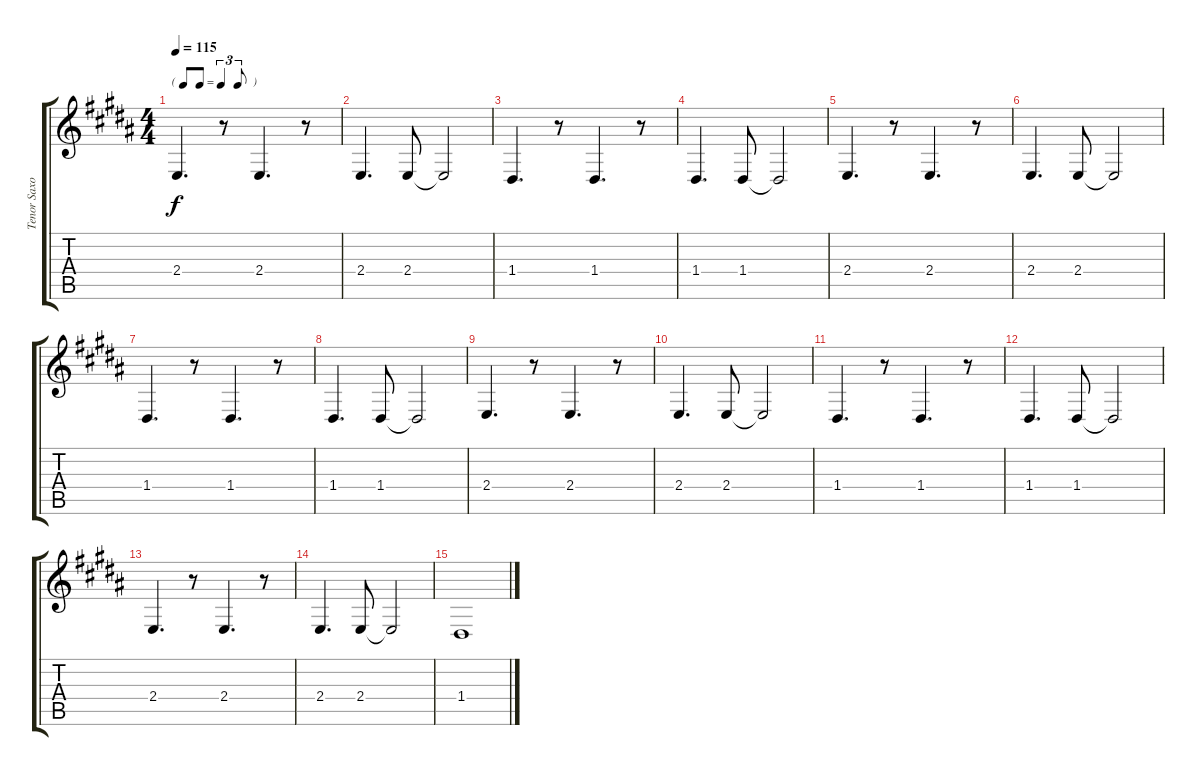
\track ("Tenor Saxophone" "Tenor Saxo") {instrument tenorsax}
\staff {score tabs}
\tuning (E4 B3 G3 D3 A2 E2) {hide}
\ts (4 4)
\tf triplet8th
\tempo 115
\clef g2
\ks b
2.4.4{d dy f} r.8 2.4.4{d} r.8 |
2.4.4{d} 2.4.8 2.4{t}.2 |
1.4.4{d} r.8 1.4.4{d} r.8 |
1.4.4{d} 1.4.8 1.4{t}.2 |
2.4.4{d} r.8 2.4.4{d} r.8 |
2.4.4{d} 2.4.8 2.4{t}.2 |
1.4.4{d} r.8 1.4.4{d} r.8 |
1.4.4{d} 1.4.8 1.4{t}.2 |
2.4.4{d} r.8 2.4.4{d} r.8 |
2.4.4{d} 2.4.8 2.4{t}.2 |
1.4.4{d} r.8 1.4.4{d} r.8 |
1.4.4{d} 1.4.8 1.4{t}.2 |
2.4.4{d} r.8 2.4.4{d} r.8 |
2.4.4{d} 2.4.8 2.4{t}.2 |
1.4.1
